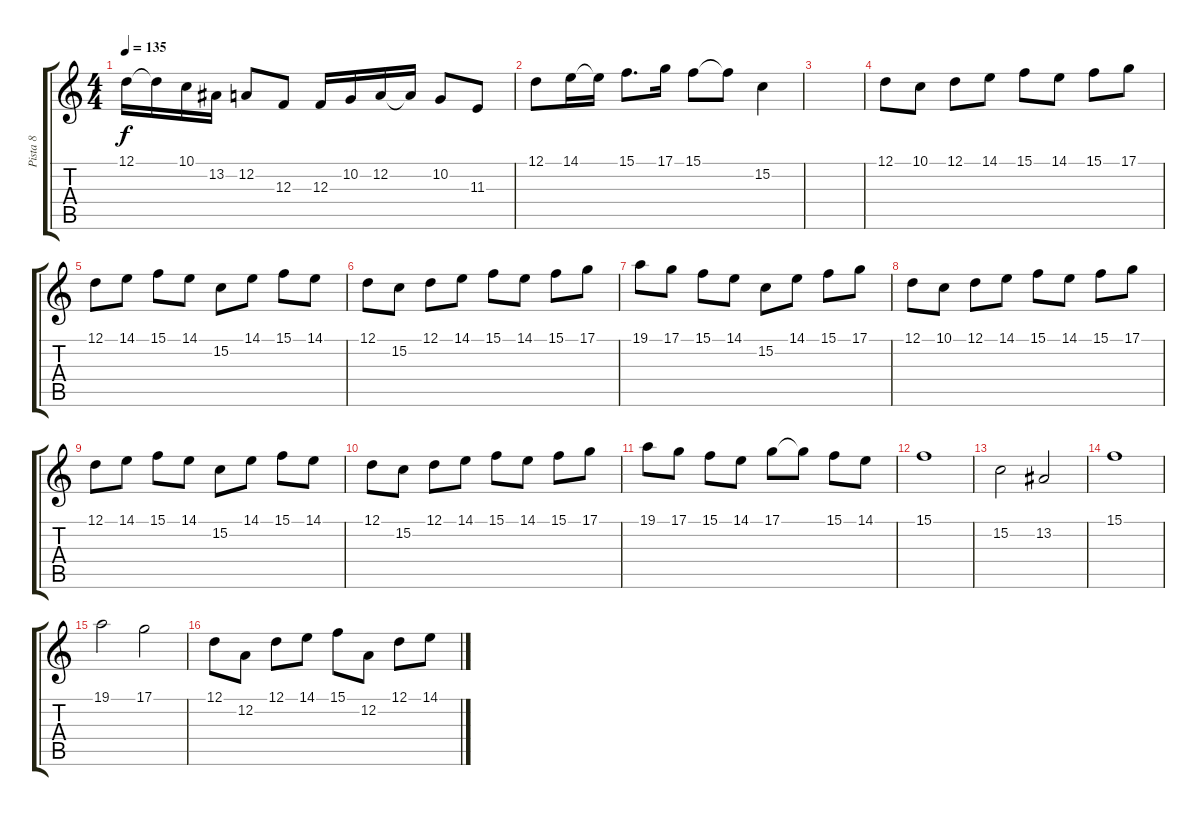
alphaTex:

\track ("Pista 8" "Pista 8") {instrument stringensemble1}
\staff {score tabs}
\tuning (D4 A3 F3 C3 G2 D2) {hide}
\ts (4 4)
\tempo 135
\clef g2
\ks c
12.1.16{dy f} 12.1{t}.16 10.1.16 13.2.16 12.2.8 12.3.8 12.3.16 10.2.16 12.2.16 12.2{t}.16 10.2.8 11.3.8 |
12.1.8 14.1.16 14.1{t}.16 15.1.8{d} 17.1.16 15.1.8 15.1{t}.8 15.2.4 |
|
12.1.8 10.1.8 12.1.8 14.1.8 15.1.8 14.1.8 15.1.8 17.1.8 |
12.1.8 14.1.8 15.1.8 14.1.8 15.2.8 14.1.8 15.1.8 14.1.8 |
12.1.8 15.2.8 12.1.8 14.1.8 15.1.8 14.1.8 15.1.8 17.1.8 |
19.1.8 17.1.8 15.1.8 14.1.8 15.2.8 14.1.8 15.1.8 17.1.8 |
12.1.8 10.1.8 12.1.8 14.1.8 15.1.8 14.1.8 15.1.8 17.1.8 |
12.1.8 14.1.8 15.1.8 14.1.8 15.2.8 14.1.8 15.1.8 14.1.8 |
12.1.8 15.2.8 12.1.8 14.1.8 15.1.8 14.1.8 15.1.8 17.1.8 |
19.1.8 17.1.8 15.1.8 14.1.8 17.1.8 17.1{t}.8 15.1.8 14.1.8 |
15.1.1 |
15.2.2 13.2.2 |
15.1.1 |
19.1.2 17.1.2 |
12.1.8 12.2.8 12.1.8 14.1.8 15.1.8 12.2.8 12.1.8 14.1.8
